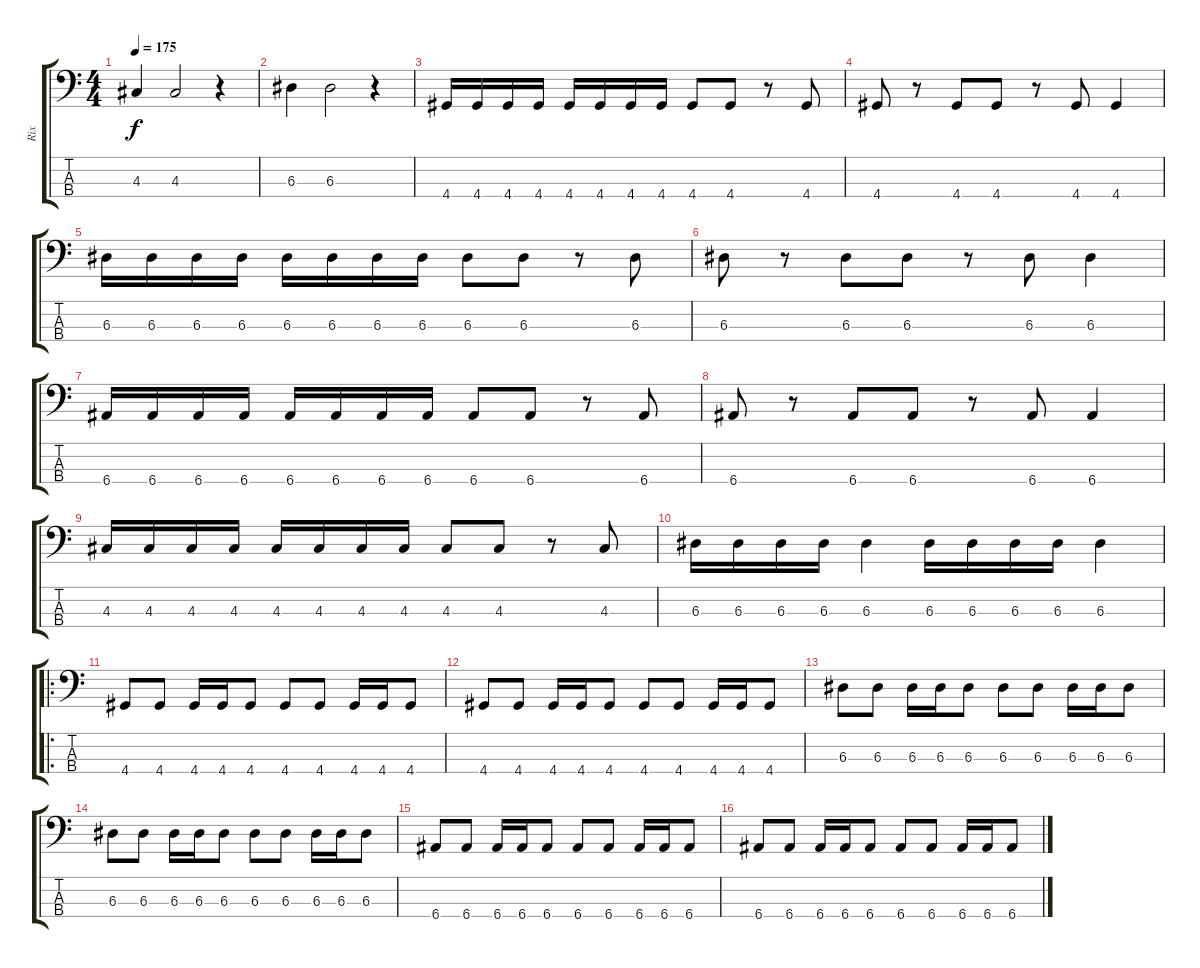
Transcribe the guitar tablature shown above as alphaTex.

\track ("Rix" "Rix") {instrument electricbasspick}
\staff {score tabs}
\tuning (G2 D2 A1 E1) {hide}
\ts (4 4)
\tempo 175
\clef f4
\ks c
4.3.4{dy f} 4.3.2 r.4 |
6.3.4 6.3.2 r.4 |
4.4.16 4.4.16 4.4.16 4.4.16 4.4.16 4.4.16 4.4.16 4.4.16 4.4.8 4.4.8 r.8 4.4.8 |
4.4.8 r.8 4.4.8 4.4.8 r.8 4.4.8 4.4.4 |
6.3.16 6.3.16 6.3.16 6.3.16 6.3.16 6.3.16 6.3.16 6.3.16 6.3.8 6.3.8 r.8 6.3.8 |
6.3.8 r.8 6.3.8 6.3.8 r.8 6.3.8 6.3.4 |
6.4.16 6.4.16 6.4.16 6.4.16 6.4.16 6.4.16 6.4.16 6.4.16 6.4.8 6.4.8 r.8 6.4.8 |
6.4.8 r.8 6.4.8 6.4.8 r.8 6.4.8 6.4.4 |
4.3.16 4.3.16 4.3.16 4.3.16 4.3.16 4.3.16 4.3.16 4.3.16 4.3.8 4.3.8 r.8 4.3.8 |
6.3.16 6.3.16 6.3.16 6.3.16 6.3.4 6.3.16 6.3.16 6.3.16 6.3.16 6.3.4 |
\ro
4.4.8 4.4.8 4.4.16 4.4.16 4.4.8 4.4.8 4.4.8 4.4.16 4.4.16 4.4.8 |
4.4.8 4.4.8 4.4.16 4.4.16 4.4.8 4.4.8 4.4.8 4.4.16 4.4.16 4.4.8 |
6.3.8 6.3.8 6.3.16 6.3.16 6.3.8 6.3.8 6.3.8 6.3.16 6.3.16 6.3.8 |
6.3.8 6.3.8 6.3.16 6.3.16 6.3.8 6.3.8 6.3.8 6.3.16 6.3.16 6.3.8 |
6.4.8 6.4.8 6.4.16 6.4.16 6.4.8 6.4.8 6.4.8 6.4.16 6.4.16 6.4.8 |
6.4.8 6.4.8 6.4.16 6.4.16 6.4.8 6.4.8 6.4.8 6.4.16 6.4.16 6.4.8
